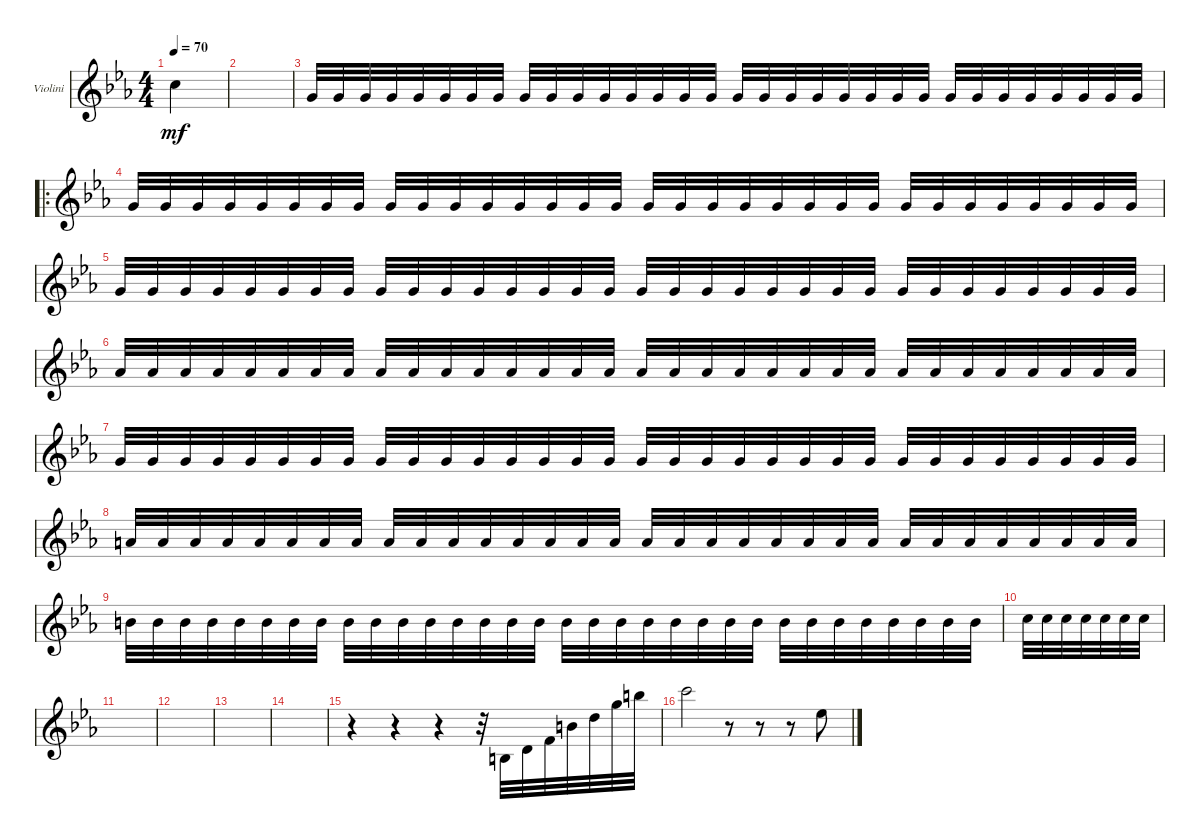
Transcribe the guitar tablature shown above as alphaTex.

\defaultSystemsLayout 4
\bracketExtendMode groupsimilarinstruments
\firstSystemTrackNameOrientation horizontal
\otherSystemsTrackNameOrientation horizontal
\track ("Violino" "Violini") {instrument violin}
\staff {score}
\tuning (E5 A4 D4 G3)
\ts (4 4)
\tempo 70
\clef g2
\ks cminor
10.3.4{dy mf instrument violin} |
|
5.3.32 5.3.32 5.3.32 5.3.32 5.3.32 5.3.32 5.3.32 5.3.32 5.3.32 5.3.32 5.3.32 5.3.32 5.3.32 5.3.32 5.3.32 5.3.32 5.3.32 5.3.32 5.3.32 5.3.32 5.3.32 5.3.32 5.3.32 5.3.32 5.3.32 5.3.32 5.3.32 5.3.32 5.3.32 5.3.32 5.3.32 5.3.32 |
\ro
5.3.32 5.3.32 5.3.32 5.3.32 5.3.32 5.3.32 5.3.32 5.3.32 5.3.32 5.3.32 5.3.32 5.3.32 5.3.32 5.3.32 5.3.32 5.3.32 5.3.32 5.3.32 5.3.32 5.3.32 5.3.32 5.3.32 5.3.32 5.3.32 5.3.32 5.3.32 5.3.32 5.3.32 5.3.32 5.3.32 5.3.32 5.3.32 |
5.3.32 5.3.32 5.3.32 5.3.32 5.3.32 5.3.32 5.3.32 5.3.32 5.3.32 5.3.32 5.3.32 5.3.32 5.3.32 5.3.32 5.3.32 5.3.32 5.3.32 5.3.32 5.3.32 5.3.32 5.3.32 5.3.32 5.3.32 5.3.32 5.3.32 5.3.32 5.3.32 5.3.32 5.3.32 5.3.32 5.3.32 5.3.32 |
6.3.32 6.3.32 6.3.32 6.3.32 6.3.32 6.3.32 6.3.32 6.3.32 6.3.32 6.3.32 6.3.32 6.3.32 6.3.32 6.3.32 6.3.32 6.3.32 6.3.32 6.3.32 6.3.32 6.3.32 6.3.32 6.3.32 6.3.32 6.3.32 6.3.32 6.3.32 6.3.32 6.3.32 6.3.32 6.3.32 6.3.32 6.3.32 |
5.3.32 5.3.32 5.3.32 5.3.32 5.3.32 5.3.32 5.3.32 5.3.32 5.3.32 5.3.32 5.3.32 5.3.32 5.3.32 5.3.32 5.3.32 5.3.32 5.3.32 5.3.32 5.3.32 5.3.32 5.3.32 5.3.32 5.3.32 5.3.32 5.3.32 5.3.32 5.3.32 5.3.32 5.3.32 5.3.32 5.3.32 5.3.32 |
7.3.32 7.3.32 7.3.32 7.3.32 7.3.32 7.3.32 7.3.32 7.3.32 7.3.32 7.3.32 7.3.32 7.3.32 7.3.32 7.3.32 7.3.32 7.3.32 7.3.32 7.3.32 7.3.32 7.3.32 7.3.32 7.3.32 7.3.32 7.3.32 7.3.32 7.3.32 7.3.32 7.3.32 7.3.32 7.3.32 7.3.32 7.3.32 |
9.3.32 9.3.32 9.3.32 9.3.32 9.3.32 9.3.32 9.3.32 9.3.32 9.3.32 9.3.32 9.3.32 9.3.32 9.3.32 9.3.32 9.3.32 9.3.32 9.3.32 9.3.32 9.3.32 9.3.32 9.3.32 9.3.32 9.3.32 9.3.32 9.3.32 9.3.32 9.3.32 9.3.32 9.3.32 9.3.32 9.3.32 9.3.32 |
10.3.32 10.3.32 10.3.32 10.3.32 10.3.32 10.3.32 10.3.32 |
|
|
|
|
r.4 r.4 r.4 r.32 4.4.32 7.4.32 3.3.32 2.2.32 5.2.32 3.1.32 7.1.32 |
8.1.2 r.8 r.8 r.8 6.2.8
